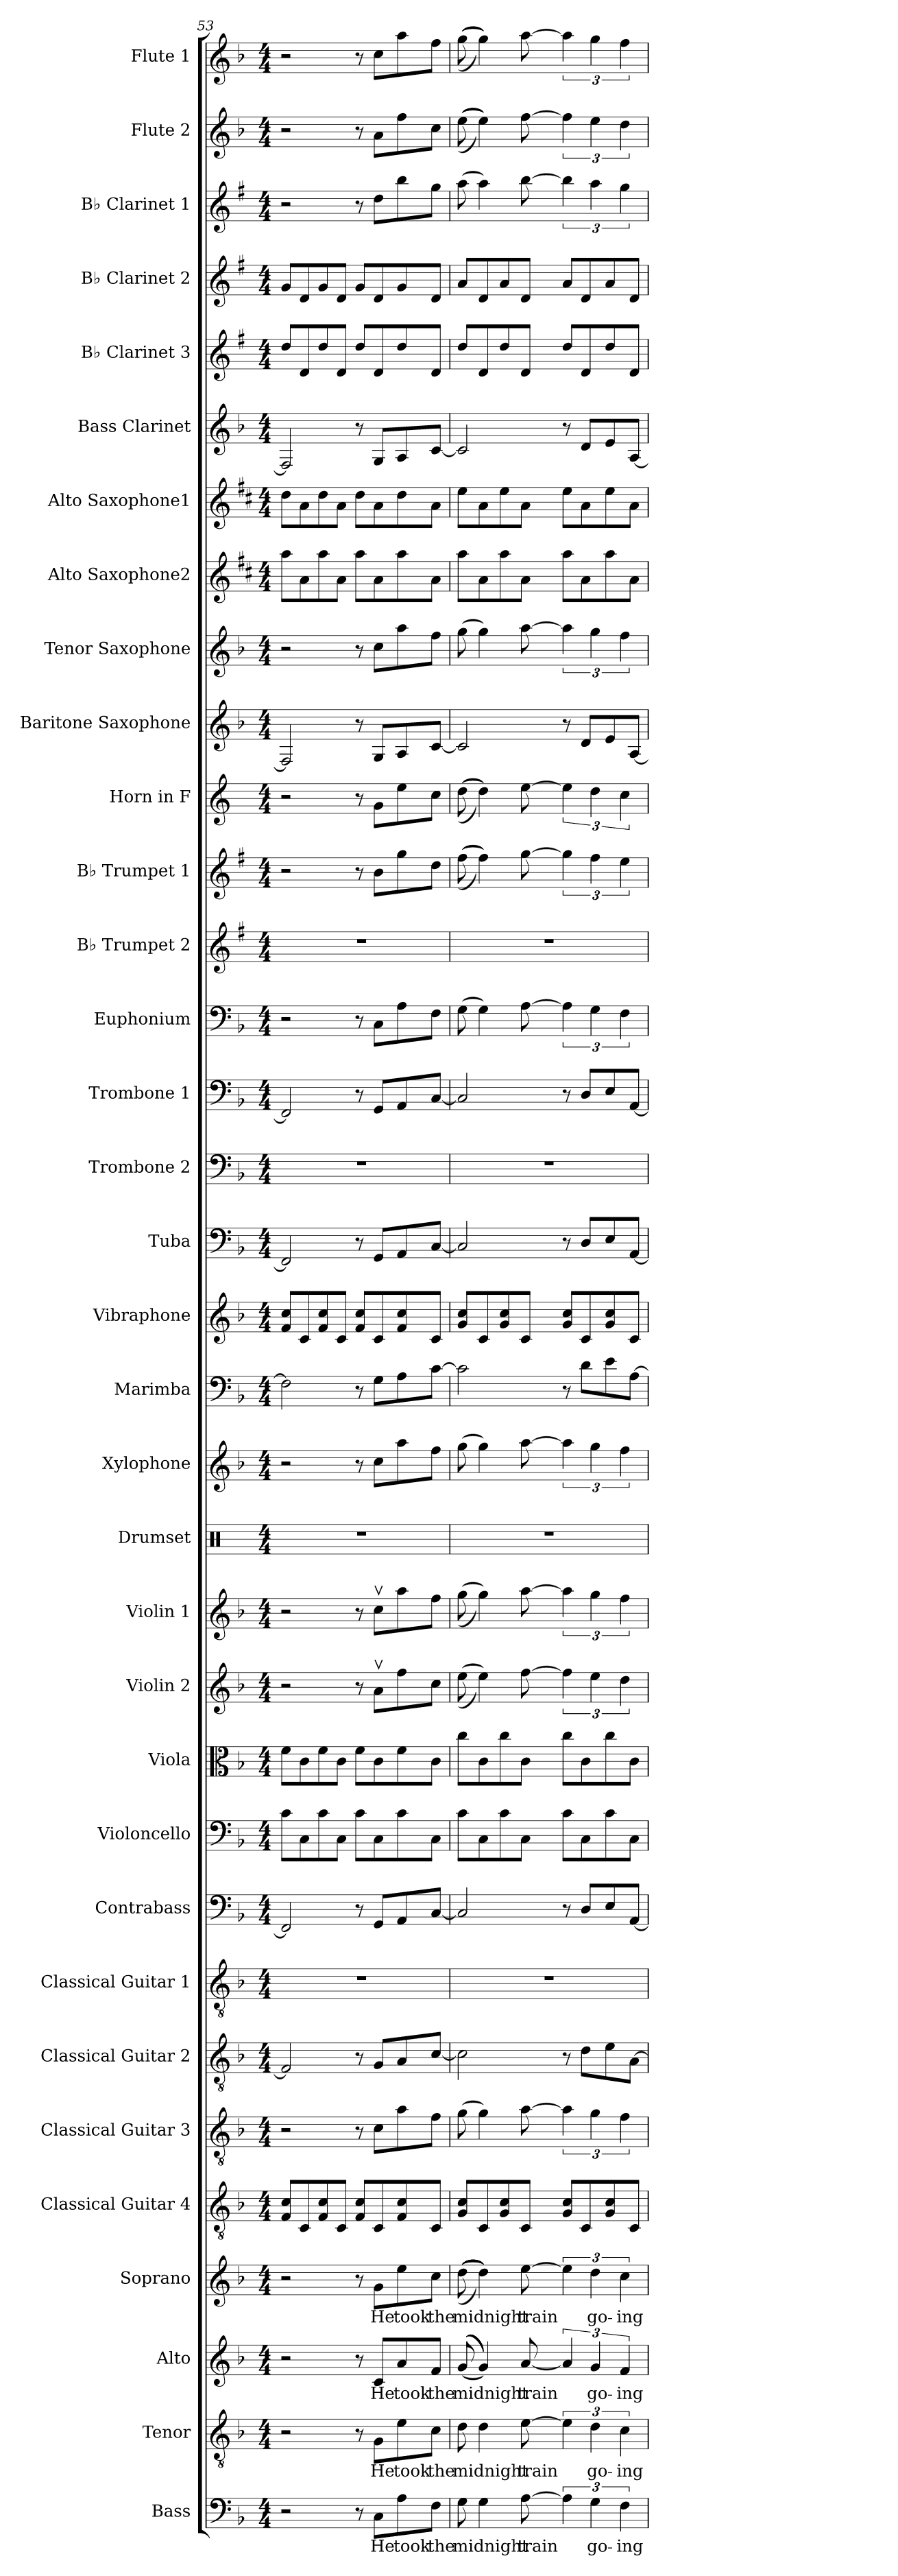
**kern	**text	**kern	**text	**kern	**text	**kern	**text	**kern	**kern	**kern	**kern	**kern	**kern	**kern	**kern	**kern	**kern	**kern	**kern	**kern	**kern	**kern	**kern	**kern	**kern	**kern	**kern	**kern	**kern	**kern	**kern	**kern	**kern	**kern	**kern	**kern	**kern
*part34	*part34	*part33	*part33	*part32	*part32	*part31	*part31	*part30	*part29	*part28	*part27	*part26	*part25	*part24	*part23	*part22	*part21	*part20	*part19	*part18	*part17	*part16	*part15	*part14	*part13	*part12	*part11	*part10	*part9	*part8	*part7	*part6	*part5	*part4	*part3	*part2	*part1
*staff34	*staff34	*staff33	*staff33	*staff32	*staff32	*staff31	*staff31	*staff30	*staff29	*staff28	*staff27	*staff26	*staff25	*staff24	*staff23	*staff22	*staff21	*staff20	*staff19	*staff18	*staff17	*staff16	*staff15	*staff14	*staff13	*staff12	*staff11	*staff10	*staff9	*staff8	*staff7	*staff6	*staff5	*staff4	*staff3	*staff2	*staff1
*I"Bass	*	*I"Tenor	*	*I"Alto	*	*I"Soprano	*	*I"Classical Guitar 4	*I"Classical Guitar 3	*I"Classical Guitar 2	*I"Classical Guitar 1	*I"Contrabass	*I"Violoncello	*I"Viola	*I"Violin 2	*I"Violin 1	*I"Drumset	*I"Xylophone	*I"Marimba	*I"Vibraphone	*I"Tuba	*I"Trombone 2	*I"Trombone 1	*I"Euphonium	*I"B♭ Trumpet 2	*I"B♭ Trumpet 1	*I"Horn in F	*I"Baritone Saxophone	*I"Tenor Saxophone	*I"Alto Saxophone2	*I"Alto Saxophone1	*I"Bass Clarinet	*I"B♭ Clarinet 3	*I"B♭ Clarinet 2	*I"B♭ Clarinet 1	*I"Flute 2	*I"Flute 1
*I'B.	*	*I'T.	*	*I'A.	*	*I'S.	*	*I'Guit.	*I'Guit.	*I'Guit.	*I'Guit.	*I'Cb.	*I'Vc.	*I'Vla.	*I'Vln. 2	*I'Vln. 1	*I'Drs.	*I'Xyl.	*I'Mrm.	*I'Vib.	*I'Tba.	*I'Tbn. 2	*I'Tbn. 1	*I'Euph.	*I'B♭ Tpt. 2	*I'B♭ Tpt. 1	*	*I'Bar. Sax.	*I'T. Sax.	*I'A. Sax.	*I'A. Sax.	*I'B. Cl.	*I'B♭ Cl. 3	*I'B♭ Cl. 2	*I'B♭ Cl. 1	*I'Fl. 2	*I'Fl. 1
*clefF4	*	*clefGv2	*	*clefG2	*	*clefG2	*	*clefGv2	*clefGv2	*clefGv2	*clefGv2	*clefF4	*clefF4	*clefC3	*clefG2	*clefG2	*clefX	*clefG2	*clefF4	*clefG2	*clefF4	*clefF4	*clefF4	*clefF4	*clefG2	*clefG2	*clefG2	*clefG2	*clefG2	*clefG2	*clefG2	*clefG2	*clefG2	*clefG2	*clefG2	*clefG2	*clefG2
*	*	*	*	*	*	*	*	*	*	*	*	*ITrd7c12	*	*	*	*	*	*ITrd-7c-12	*	*	*	*	*	*	*ITrd1c2	*ITrd1c2	*ITrd4c7	*ITrd12c21	*ITrd8c14	*ITrd5c9	*ITrd5c9	*ITrd8c14	*ITrd1c2	*ITrd1c2	*ITrd1c2	*	*
*k[b-]	*	*k[b-]	*	*k[b-]	*	*k[b-]	*	*k[b-]	*k[b-]	*k[b-]	*k[b-]	*k[b-]	*k[b-]	*k[b-]	*k[b-]	*k[b-]	*k[]	*k[b-]	*k[b-]	*k[b-]	*k[b-]	*k[b-]	*k[b-]	*k[b-]	*k[b-]	*k[b-]	*k[b-]	*k[b-]	*k[b-]	*k[b-]	*k[b-]	*k[b-]	*k[b-]	*k[b-]	*k[b-]	*k[b-]	*k[b-]
*M4/4	*	*M4/4	*	*M4/4	*	*M4/4	*	*M4/4	*M4/4	*M4/4	*M4/4	*M4/4	*M4/4	*M4/4	*M4/4	*M4/4	*M4/4	*M4/4	*M4/4	*M4/4	*M4/4	*M4/4	*M4/4	*M4/4	*M4/4	*M4/4	*M4/4	*M4/4	*M4/4	*M4/4	*M4/4	*M4/4	*M4/4	*M4/4	*M4/4	*M4/4	*M4/4
=53	=53	=53	=53	=53	=53	=53	=53	=53	=53	=53	=53	=53	=53	=53	=53	=53	=53	=53	=53	=53	=53	=53	=53	=53	=53	=53	=53	=53	=53	=53	=53	=53	=53	=53	=53	=53	=53
2r	.	2r	.	2r	.	2r	.	8F/ 8c/L	2r	2F/]	1r	2FFF/]	8c\L	8f\L	2r	2r	1r	2r	2F\]	8f/ 8cc/L	2FF/]	1r	2FF/]	2r	1r	2r	2r	2FF/]	2r	8cc\L	8f\L	2FF/]	8cc/L	8f/L	2r	2r	2r
.	.	.	.	.	.	.	.	8C/	.	.	.	.	8C\	8c\	.	.	.	.	.	8c/	.	.	.	.	.	.	.	.	.	8c\	8c\	.	8c/	8c/	.	.	.
.	.	.	.	.	.	.	.	8F/ 8c/	.	.	.	.	8c\	8f\	.	.	.	.	.	8f/ 8cc/	.	.	.	.	.	.	.	.	.	8cc\	8f\	.	8cc/	8f/	.	.	.
.	.	.	.	.	.	.	.	8C/J	.	.	.	.	8C\J	8c\J	.	.	.	.	.	8c/J	.	.	.	.	.	.	.	.	.	8c\J	8c\J	.	8c/J	8c/J	.	.	.
8r	.	8r	.	8r	.	8r	.	8F/ 8c/L	8r	8r	.	8r	8c\L	8f\L	8r	8r	.	8r	8r	8f/ 8cc/L	8r	.	8r	8r	.	8r	8r	8r	8r	8cc\L	8f\L	8r	8cc/L	8f/L	8r	8r	8r
8C\L	He	8G\L	He	8c/L	He	8g\L	He	8C/	8c\L	8G/L	.	8GGG/L	8C\	8c\	8av\L	8ccv\L	.	8ccc\L	8G\L	8c/	8GG/L	.	8GG/L	8C\L	.	8a\L	8c\L	8GG/L	8c\L	8c\	8c\	8GG/L	8c/	8c/	8cc\L	8a\L	8cc\L
8A\	took	8e\	took	8a/	took	8ee\	took	8F/ 8c/	8a\	8A/	.	8AAA/	8c\	8f\	8ff\	8aa\	.	8aaa\	8A\	8f/ 8cc/	8AA/	.	8AA/	8A\	.	8ff\	8a\	8AA/	8a\	8cc\	8f\	8AA/	8cc/	8f/	8aa\	8ff\	8aa\
8F\J	the	8c\J	the	8f/J	the	8cc\J	the	8C/J	8f\J	[8c/J	.	[8CC/J	8C\J	8c\J	8cc\J	8ff\J	.	8fff\J	[8c\J	8c/J	[8C/J	.	[8C/J	8F\J	.	8cc\J	8f\J	[8C/J	8f\J	8c\J	8c\J	[8C/J	8c/J	8c/J	8ff\J	8cc\J	8ff\J
=54	=54	=54	=54	=54	=54	=54	=54	=54	=54	=54	=54	=54	=54	=54	=54	=54	=54	=54	=54	=54	=54	=54	=54	=54	=54	=54	=54	=54	=54	=54	=54	=54	=54	=54	=54	=54	=54
8G\	midnight	8d\	midnight	((((8g/	midnight	((((((8dd\	midnight	8G/ 8c/L	(8g\	2c\]	1r	2CC/]	8c\L	8cc\L	((8ee\	((8gg\	1r	(8ggg\	2c\]	8g/ 8cc/L	2C/]	1r	2C/]	(8G\	1r	(((8ee\	(((8g\	2C/]	(8g\	8cc\L	8g\L	2C/]	8cc/L	8g/L	(8gg\	((((8ee\	((((8gg\
4G\	.	4d\	.	((4g/))))	.	((4dd\))))))	.	8C/	4g\)	.	.	.	8C\	8c\	4ee\))	4gg\))	.	4ggg\)	.	8c/	.	.	.	4G\)	.	4ee\)))	4g\)))	.	4g\)	8c\	8c\	.	8c/	8c/	4gg\)	4ee\))))	4gg\))))
.	.	.	.	.	.	.	.	8G/ 8c/	.	.	.	.	8c\	8cc\	.	.	.	.	.	8g/ 8cc/	.	.	.	.	.	.	.	.	.	8cc\	8g\	.	8cc/	8g/	.	.	.
[8A\	train	[8e\	train	[8a/	train	[8ee\	train	8C/J	[8a\	.	.	.	8C\J	8c\J	[8ff\	[8aa\	.	[8aaa\	.	8c/J	.	.	.	[8A\	.	[8ff\	[8a\	.	[8a\	8c\J	8c\J	.	8c/J	8c/J	[8aa\	[8ff\	[8aa\
6A\]	.	6e\]	.	6a/]	.	6ee\]	.	8G/ 8c/L	6a\]	8r	.	8r	8c\L	8cc\L	6ff\]	6aa\]	.	6aaa\]	8r	8g/ 8cc/L	8r	.	8r	6A\]	.	6ff\]	6a\]	8r	6a\]	8cc\L	8g\L	8r	8cc/L	8g/L	6aa\]	6ff\]	6aa\]
.	.	.	.	.	.	.	.	8C/	.	8d\L	.	8DD/L	8C\	8c\	.	.	.	.	8d\L	8c/	8D/L	.	8D/L	.	.	.	.	8D/L	.	8c\	8c\	8D/L	8c/	8c/	.	.	.
6G\	go-	6d\	go-	6g/	go-	6dd\	go-	.	6g\	.	.	.	.	.	6ee\	6gg\	.	6ggg\	.	.	.	.	.	6G\	.	6ee\	6g\	.	6g\	.	.	.	.	.	6gg\	6ee\	6gg\
.	.	.	.	.	.	.	.	8G/ 8c/	.	8e\	.	8EE/	8c\	8cc\	.	.	.	.	8e\	8g/ 8cc/	8E/	.	8E/	.	.	.	.	8E/	.	8cc\	8g\	8E/	8cc/	8g/	.	.	.
6F\	ing	6c\	ing	6f/	ing	6cc\	ing	.	6f\	.	.	.	.	.	6dd\	6ff\	.	6fff\	.	.	.	.	.	6F\	.	6dd\	6f\	.	6f\	.	.	.	.	.	6ff\	6dd\	6ff\
.	.	.	.	.	.	.	.	8C/J	.	[8A\J	.	[8AAA/J	8C\J	8c\J	.	.	.	.	[8A\J	8c/J	[8AA/J	.	[8AA/J	.	.	.	.	[8AA/J	.	8c\J	8c\J	[8AA/J	8c/J	8c/J	.	.	.
=	=	=	=	=	=	=	=	=	=	=	=	=	=	=	=	=	=	=	=	=	=	=	=	=	=	=	=	=	=	=	=	=	=	=	=	=	=
*-	*-	*-	*-	*-	*-	*-	*-	*-	*-	*-	*-	*-	*-	*-	*-	*-	*-	*-	*-	*-	*-	*-	*-	*-	*-	*-	*-	*-	*-	*-	*-	*-	*-	*-	*-	*-	*-
